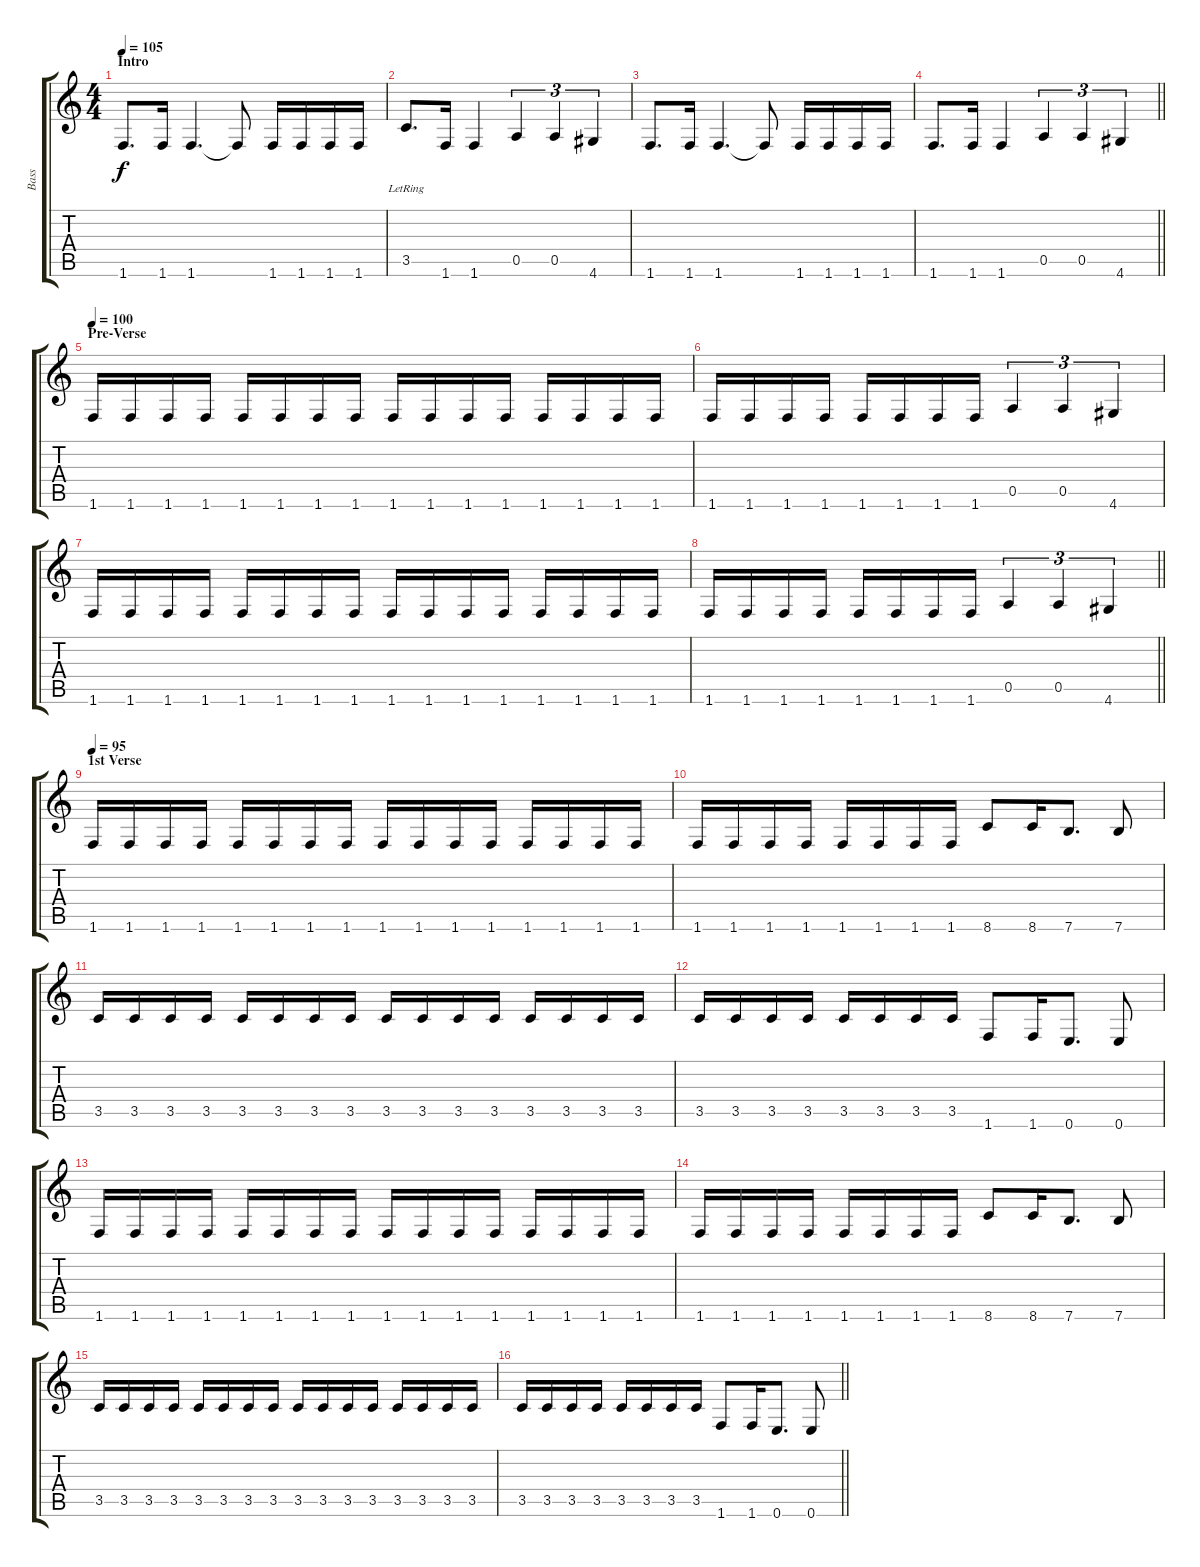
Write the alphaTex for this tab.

\track ("Bass" "Bass") {instrument electricbassfinger}
\staff {score tabs}
\tuning (E4 B3 G3 D3 A2 E2) {hide}
\ts (4 4)
\section ("" "Intro")
\tempo 105
\clef g2
\ks c
1.6.8{d dy f instrument electricbassfinger} 1.6.16 1.6.4{d} 1.6{t}.8 1.6.16 1.6.16 1.6.16 1.6.16 |
3.5{lr}.8{d} 1.6.16 1.6.4 0.5.4{tu (3 2)} 0.5.4{tu (3 2)} 4.6.4{tu (3 2)} |
1.6.8{d} 1.6.16 1.6.4{d} 1.6{t}.8 1.6.16 1.6.16 1.6.16 1.6.16 |
\barLineRight lightlight
1.6.8{d} 1.6.16 1.6.4 0.5.4{tu (3 2)} 0.5.4{tu (3 2)} 4.6.4{tu (3 2)} |
\section ("" "Pre-Verse")
\tempo 100
1.6.16 1.6.16 1.6.16 1.6.16 1.6.16 1.6.16 1.6.16 1.6.16 1.6.16 1.6.16 1.6.16 1.6.16 1.6.16 1.6.16 1.6.16 1.6.16 |
1.6.16 1.6.16 1.6.16 1.6.16 1.6.16 1.6.16 1.6.16 1.6.16 0.5.4{tu (3 2)} 0.5.4{tu (3 2)} 4.6.4{tu (3 2)} |
1.6.16 1.6.16 1.6.16 1.6.16 1.6.16 1.6.16 1.6.16 1.6.16 1.6.16 1.6.16 1.6.16 1.6.16 1.6.16 1.6.16 1.6.16 1.6.16 |
\barLineRight lightlight
1.6.16 1.6.16 1.6.16 1.6.16 1.6.16 1.6.16 1.6.16 1.6.16 0.5.4{tu (3 2)} 0.5.4{tu (3 2)} 4.6.4{tu (3 2)} |
\section ("" "1st Verse")
\tempo 95
1.6.16 1.6.16 1.6.16 1.6.16 1.6.16 1.6.16 1.6.16 1.6.16 1.6.16 1.6.16 1.6.16 1.6.16 1.6.16 1.6.16 1.6.16 1.6.16 |
1.6.16 1.6.16 1.6.16 1.6.16 1.6.16 1.6.16 1.6.16 1.6.16 8.6.8 8.6.16 7.6.8{d} 7.6.8 |
3.5.16 3.5.16 3.5.16 3.5.16 3.5.16 3.5.16 3.5.16 3.5.16 3.5.16 3.5.16 3.5.16 3.5.16 3.5.16 3.5.16 3.5.16 3.5.16 |
3.5.16 3.5.16 3.5.16 3.5.16 3.5.16 3.5.16 3.5.16 3.5.16 1.6.8 1.6.16 0.6.8{d} 0.6.8 |
1.6.16 1.6.16 1.6.16 1.6.16 1.6.16 1.6.16 1.6.16 1.6.16 1.6.16 1.6.16 1.6.16 1.6.16 1.6.16 1.6.16 1.6.16 1.6.16 |
1.6.16 1.6.16 1.6.16 1.6.16 1.6.16 1.6.16 1.6.16 1.6.16 8.6.8 8.6.16 7.6.8{d} 7.6.8 |
3.5.16 3.5.16 3.5.16 3.5.16 3.5.16 3.5.16 3.5.16 3.5.16 3.5.16 3.5.16 3.5.16 3.5.16 3.5.16 3.5.16 3.5.16 3.5.16 |
\barLineRight lightlight
3.5.16 3.5.16 3.5.16 3.5.16 3.5.16 3.5.16 3.5.16 3.5.16 1.6.8 1.6.16 0.6.8{d} 0.6.8
